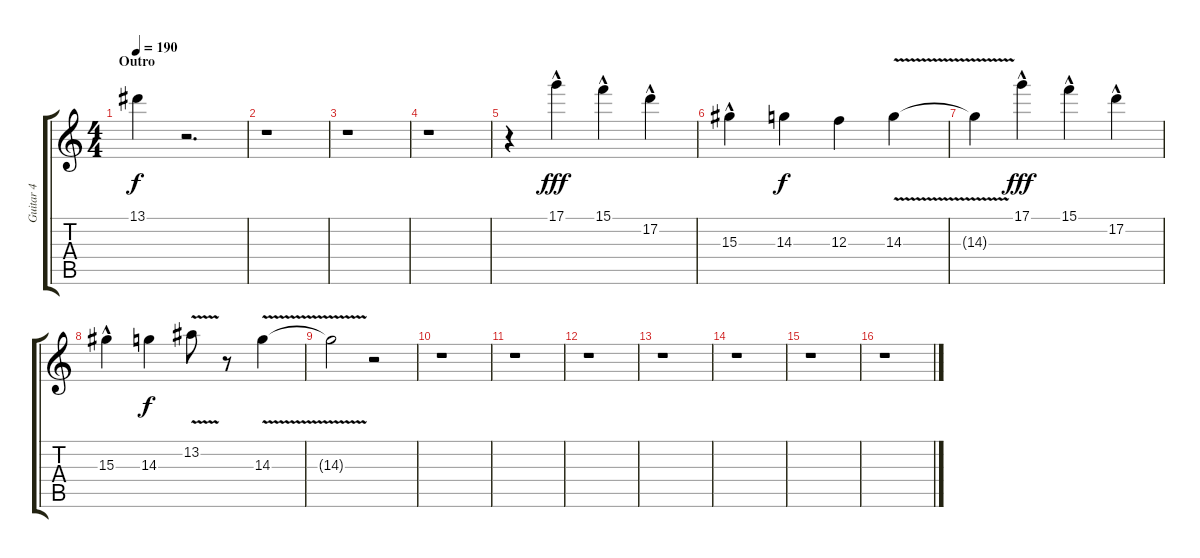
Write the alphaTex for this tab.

\track ("Guitar 4" "Guitar 4") {instrument distortionguitar}
\staff {score tabs}
\tuning (D4 A3 F3 C3 G2 C2) {hide}
\ts (4 4)
\section ("" "Outro")
\tempo 190
\clef g2
\ks c
13.1{t}.4{dy f} r.2{d} |
r.1 |
r.1 |
r.1 |
r.4 17.1{hac}.4{dy fff} 15.1{hac}.4 17.2{hac}.4 |
15.3{hac}.4 14.3.4{dy f} 12.3.4 14.3{v}.4 |
14.3{t}.4 17.1{hac}.4{dy fff} 15.1{hac}.4 17.2{hac}.4 |
15.3{hac}.4 14.3.4{dy f} 13.2{v}.8 r.8 14.3{v}.4 |
14.3{t}.2 r.2 |
r.1 |
r.1 |
r.1 |
r.1 |
r.1 |
r.1 |
r.1
